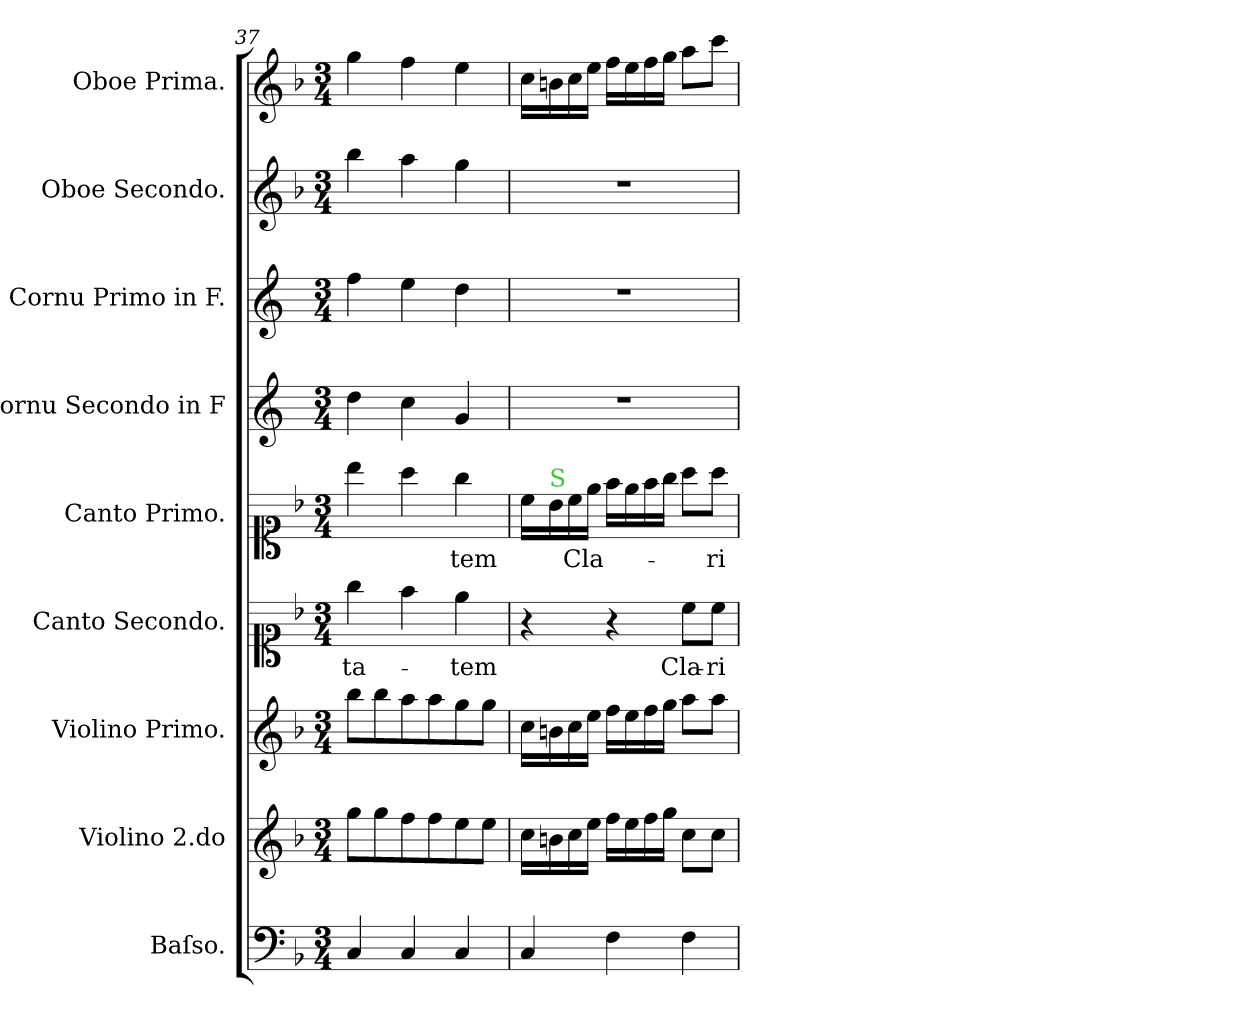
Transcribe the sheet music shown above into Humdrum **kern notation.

**kern	**kern	**kern	**kern	**text	**kern	**text	**kern	**kern	**kern	**kern
*part9	*part8	*part7	*part6	*part6	*part5	*part5	*part4	*part3	*part2	*part1
*staff9	*staff8	*staff7	*staff6	*staff6	*staff5	*staff5	*staff4	*staff3	*staff2	*staff1
*I"Baſso.	*I"Violino 2.do	*I"Violino Primo.	*I"Canto Secondo.	*	*I"Canto Primo.	*	*I"Cornu Secondo in F	*I"Cornu Primo in F.	*I"Oboe Secondo.	*I"Oboe Prima.
*I'B	*	*I'Vn I	*	*	*	*	*	*I'Cor I in F	*	*I'Ob I
*clefF4	*clefG2	*clefG2	*clefC1	*	*clefC1	*	*clefG2	*clefG2	*clefG2	*clefG2
*	*	*	*	*	*	*	*ITrd4c7	*ITrd4c7	*	*
*k[b-]	*k[b-]	*k[b-]	*k[b-]	*	*k[b-]	*	*k[b-]	*k[b-]	*k[b-]	*k[b-]
*F:	*F:	*F:	*F:	*	*F:	*	*	*	*F:	*F:
*M3/4	*M3/4	*M3/4	*M3/4	*	*M3/4	*	*M3/4	*M3/4	*M3/4	*M3/4
=37	=37	=37	=37	=37	=37	=37	=37	=37	=37	=37
4C/	8gg\L	8bb-\L	4gg\	ta-	4bb-\	.	4g\	4b-\	4bb-\	4gg\
.	8gg\	8bb-\	.	.	.	.	.	.	.	.
4C/	8ff\	8aa\	4ff\	.	4aa\	.	4f\	4a\	4aa\	4ff\
.	8ff\	8aa\	.	.	.	.	.	.	.	.
4C/	8ee\	8gg\	4ee\	-tem	4gg\	-tem	4c/	4g\	4gg\	4ee\
.	8ee\J	8gg\J	.	.	.	.	.	.	.	.
=38	=38	=38	=38	=38	=38	=38	=38	=38	=38	=38
4C/	16cc\LL	16cc\LL	4r	.	16cc\LL	.	2.r	2.r	2.r	16cc\LL
!	!	!	!	!	!LO:TX:a:color=limegreen:t=S	!	!	!	!	!
.	16bn\	16bn\	.	.	16b-\	.	.	.	.	16bn\
.	16cc\	16cc\	.	.	16cc\	Cla-	.	.	.	16cc\
.	16ee\JJ	16ee\JJ	.	.	16ee\JJ	.	.	.	.	16ee\JJ
4F\	16ff\LL	16ff\LL	4r	.	16ff\LL	.	.	.	.	16ff\LL
.	16ee\	16ee\	.	.	16ee\	.	.	.	.	16ee\
.	16ff\	16ff\	.	.	16ff\	.	.	.	.	16ff\
.	16gg\JJ	16gg\JJ	.	.	16gg\JJ	.	.	.	.	16gg\JJ
4F\	8cc\L	8aa\L	8cc\L	Cla-	8aa\L	.	.	.	.	8aa\L
.	8cc\J	8aa\J	8cc\J	-ri-	8aa\J	-ri-	.	.	.	8ccc\J
=	=	=	=	=	=	=	=	=	=	=
*-	*-	*-	*-	*-	*-	*-	*-	*-	*-	*-
